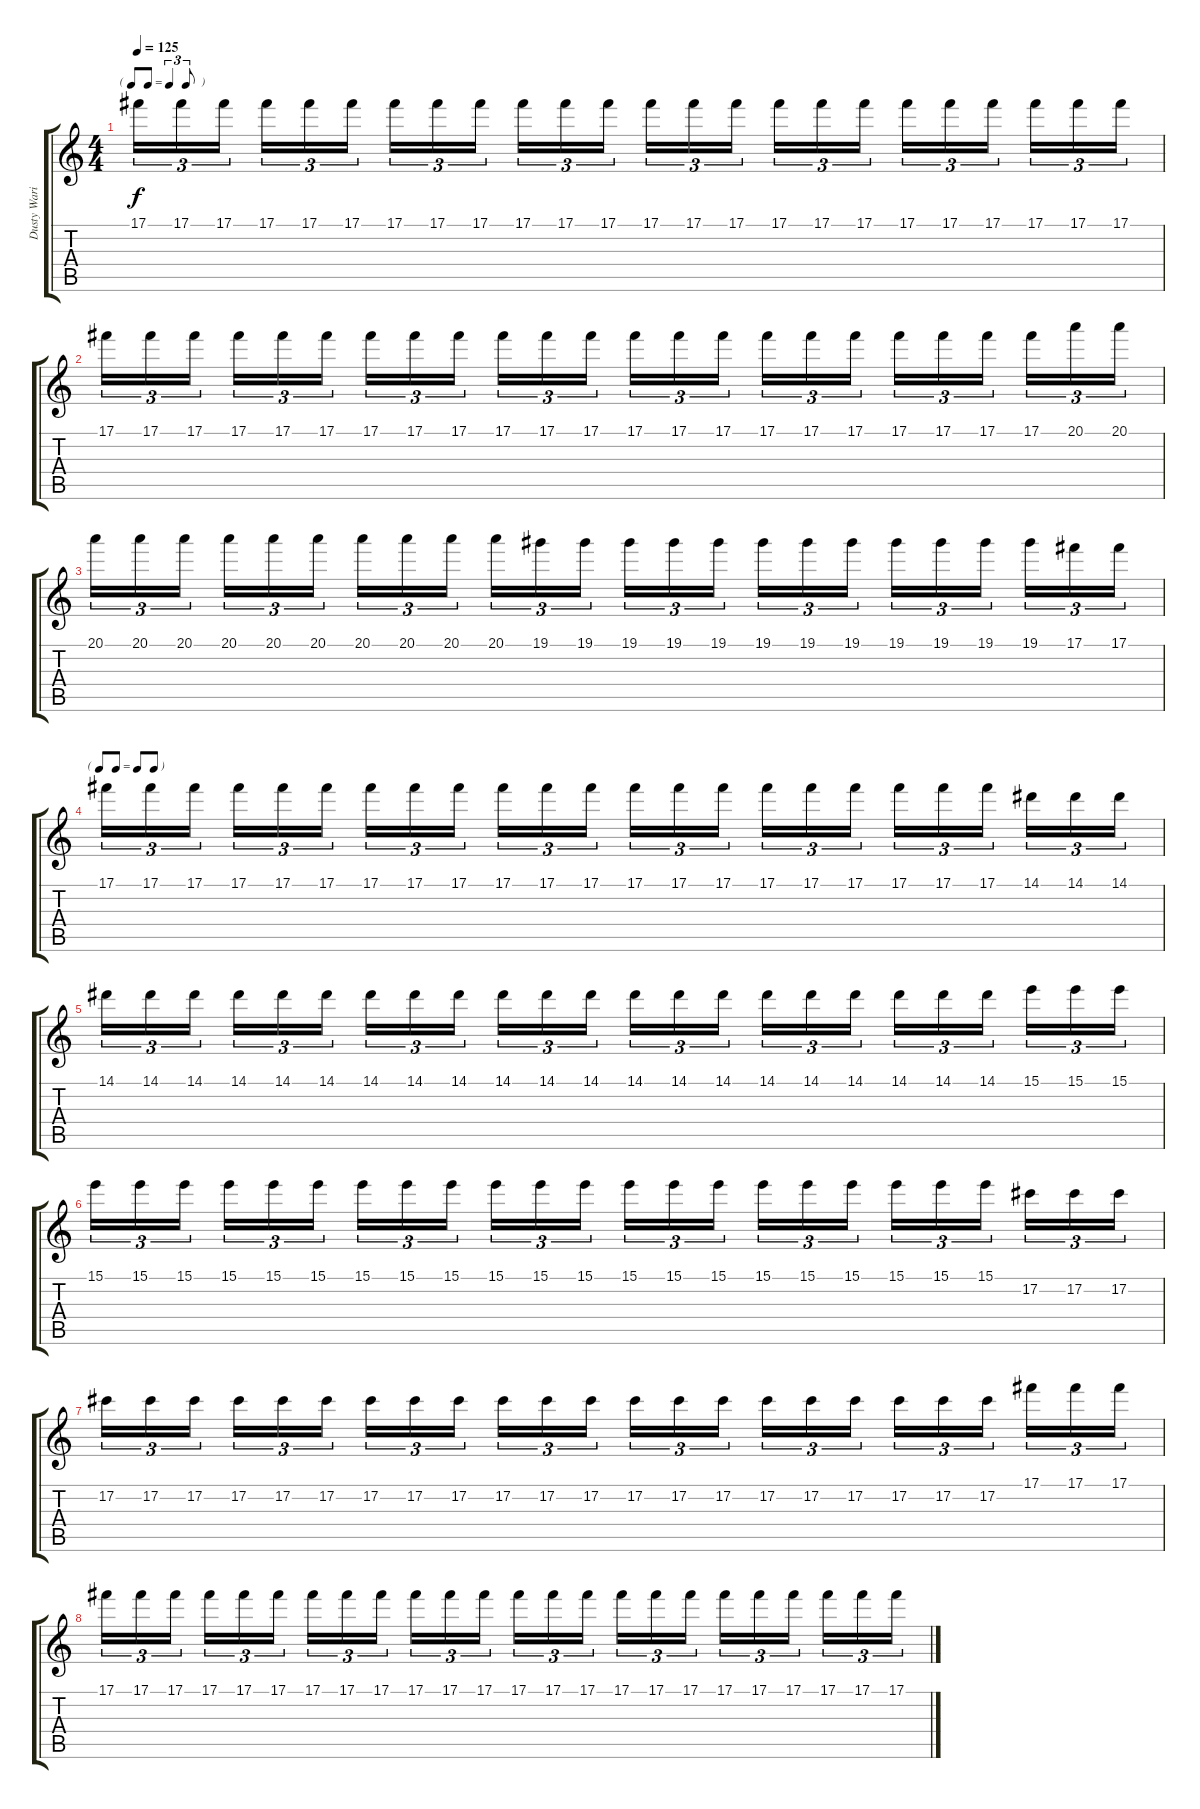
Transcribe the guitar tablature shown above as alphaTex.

\track ("Dusty Waring - Lead" "Dusty Wari") {instrument distortionguitar}
\staff {score tabs}
\tuning (Db4 Ab3 E3 B2 Gb2 Db2) {hide}
\ts (4 4)
\tf triplet8th
\tempo 125
\clef g2
\ks c
17.1.16{tu (3 2) dy f} 17.1.16{tu (3 2)} 17.1.16{tu (3 2) beam splitsecondary} 17.1.16{tu (3 2)} 17.1.16{tu (3 2)} 17.1.16{tu (3 2)} 17.1.16{tu (3 2)} 17.1.16{tu (3 2)} 17.1.16{tu (3 2) beam splitsecondary} 17.1.16{tu (3 2)} 17.1.16{tu (3 2)} 17.1.16{tu (3 2)} 17.1.16{tu (3 2)} 17.1.16{tu (3 2)} 17.1.16{tu (3 2) beam splitsecondary} 17.1.16{tu (3 2)} 17.1.16{tu (3 2)} 17.1.16{tu (3 2)} 17.1.16{tu (3 2)} 17.1.16{tu (3 2)} 17.1.16{tu (3 2) beam splitsecondary} 17.1.16{tu (3 2)} 17.1.16{tu (3 2)} 17.1.16{tu (3 2)} |
17.1.16{tu (3 2)} 17.1.16{tu (3 2)} 17.1.16{tu (3 2) beam splitsecondary} 17.1.16{tu (3 2)} 17.1.16{tu (3 2)} 17.1.16{tu (3 2)} 17.1.16{tu (3 2)} 17.1.16{tu (3 2)} 17.1.16{tu (3 2) beam splitsecondary} 17.1.16{tu (3 2)} 17.1.16{tu (3 2)} 17.1.16{tu (3 2)} 17.1.16{tu (3 2)} 17.1.16{tu (3 2)} 17.1.16{tu (3 2) beam splitsecondary} 17.1.16{tu (3 2)} 17.1.16{tu (3 2)} 17.1.16{tu (3 2)} 17.1.16{tu (3 2)} 17.1.16{tu (3 2)} 17.1.16{tu (3 2) beam splitsecondary} 17.1.16{tu (3 2)} 20.1.16{tu (3 2)} 20.1.16{tu (3 2)} |
20.1.16{tu (3 2)} 20.1.16{tu (3 2)} 20.1.16{tu (3 2) beam splitsecondary} 20.1.16{tu (3 2)} 20.1.16{tu (3 2)} 20.1.16{tu (3 2)} 20.1.16{tu (3 2)} 20.1.16{tu (3 2)} 20.1.16{tu (3 2) beam splitsecondary} 20.1.16{tu (3 2)} 19.1.16{tu (3 2)} 19.1.16{tu (3 2)} 19.1.16{tu (3 2)} 19.1.16{tu (3 2)} 19.1.16{tu (3 2) beam splitsecondary} 19.1.16{tu (3 2)} 19.1.16{tu (3 2)} 19.1.16{tu (3 2)} 19.1.16{tu (3 2)} 19.1.16{tu (3 2)} 19.1.16{tu (3 2) beam splitsecondary} 19.1.16{tu (3 2)} 17.1.16{tu (3 2)} 17.1.16{tu (3 2)} |
\tf none
17.1.16{tu (3 2)} 17.1.16{tu (3 2)} 17.1.16{tu (3 2) beam splitsecondary} 17.1.16{tu (3 2)} 17.1.16{tu (3 2)} 17.1.16{tu (3 2)} 17.1.16{tu (3 2)} 17.1.16{tu (3 2)} 17.1.16{tu (3 2) beam splitsecondary} 17.1.16{tu (3 2)} 17.1.16{tu (3 2)} 17.1.16{tu (3 2)} 17.1.16{tu (3 2)} 17.1.16{tu (3 2)} 17.1.16{tu (3 2) beam splitsecondary} 17.1.16{tu (3 2)} 17.1.16{tu (3 2)} 17.1.16{tu (3 2)} 17.1.16{tu (3 2)} 17.1.16{tu (3 2)} 17.1.16{tu (3 2) beam splitsecondary} 14.1.16{tu (3 2)} 14.1.16{tu (3 2)} 14.1.16{tu (3 2)} |
14.1.16{tu (3 2)} 14.1.16{tu (3 2)} 14.1.16{tu (3 2) beam splitsecondary} 14.1.16{tu (3 2)} 14.1.16{tu (3 2)} 14.1.16{tu (3 2)} 14.1.16{tu (3 2)} 14.1.16{tu (3 2)} 14.1.16{tu (3 2) beam splitsecondary} 14.1.16{tu (3 2)} 14.1.16{tu (3 2)} 14.1.16{tu (3 2)} 14.1.16{tu (3 2)} 14.1.16{tu (3 2)} 14.1.16{tu (3 2) beam splitsecondary} 14.1.16{tu (3 2)} 14.1.16{tu (3 2)} 14.1.16{tu (3 2)} 14.1.16{tu (3 2)} 14.1.16{tu (3 2)} 14.1.16{tu (3 2) beam splitsecondary} 15.1.16{tu (3 2)} 15.1.16{tu (3 2)} 15.1.16{tu (3 2)} |
15.1.16{tu (3 2)} 15.1.16{tu (3 2)} 15.1.16{tu (3 2) beam splitsecondary} 15.1.16{tu (3 2)} 15.1.16{tu (3 2)} 15.1.16{tu (3 2)} 15.1.16{tu (3 2)} 15.1.16{tu (3 2)} 15.1.16{tu (3 2) beam splitsecondary} 15.1.16{tu (3 2)} 15.1.16{tu (3 2)} 15.1.16{tu (3 2)} 15.1.16{tu (3 2)} 15.1.16{tu (3 2)} 15.1.16{tu (3 2) beam splitsecondary} 15.1.16{tu (3 2)} 15.1.16{tu (3 2)} 15.1.16{tu (3 2)} 15.1.16{tu (3 2)} 15.1.16{tu (3 2)} 15.1.16{tu (3 2) beam splitsecondary} 17.2.16{tu (3 2)} 17.2.16{tu (3 2)} 17.2.16{tu (3 2)} |
17.2.16{tu (3 2)} 17.2.16{tu (3 2)} 17.2.16{tu (3 2) beam splitsecondary} 17.2.16{tu (3 2)} 17.2.16{tu (3 2)} 17.2.16{tu (3 2)} 17.2.16{tu (3 2)} 17.2.16{tu (3 2)} 17.2.16{tu (3 2) beam splitsecondary} 17.2.16{tu (3 2)} 17.2.16{tu (3 2)} 17.2.16{tu (3 2)} 17.2.16{tu (3 2)} 17.2.16{tu (3 2)} 17.2.16{tu (3 2) beam splitsecondary} 17.2.16{tu (3 2)} 17.2.16{tu (3 2)} 17.2.16{tu (3 2)} 17.2.16{tu (3 2)} 17.2.16{tu (3 2)} 17.2.16{tu (3 2) beam splitsecondary} 17.1.16{tu (3 2)} 17.1.16{tu (3 2)} 17.1.16{tu (3 2)} |
17.1.16{tu (3 2)} 17.1.16{tu (3 2)} 17.1.16{tu (3 2) beam splitsecondary} 17.1.16{tu (3 2)} 17.1.16{tu (3 2)} 17.1.16{tu (3 2)} 17.1.16{tu (3 2)} 17.1.16{tu (3 2)} 17.1.16{tu (3 2) beam splitsecondary} 17.1.16{tu (3 2)} 17.1.16{tu (3 2)} 17.1.16{tu (3 2)} 17.1.16{tu (3 2)} 17.1.16{tu (3 2)} 17.1.16{tu (3 2) beam splitsecondary} 17.1.16{tu (3 2)} 17.1.16{tu (3 2)} 17.1.16{tu (3 2)} 17.1.16{tu (3 2)} 17.1.16{tu (3 2)} 17.1.16{tu (3 2) beam splitsecondary} 17.1.16{tu (3 2)} 17.1.16{tu (3 2)} 17.1.16{tu (3 2)}
